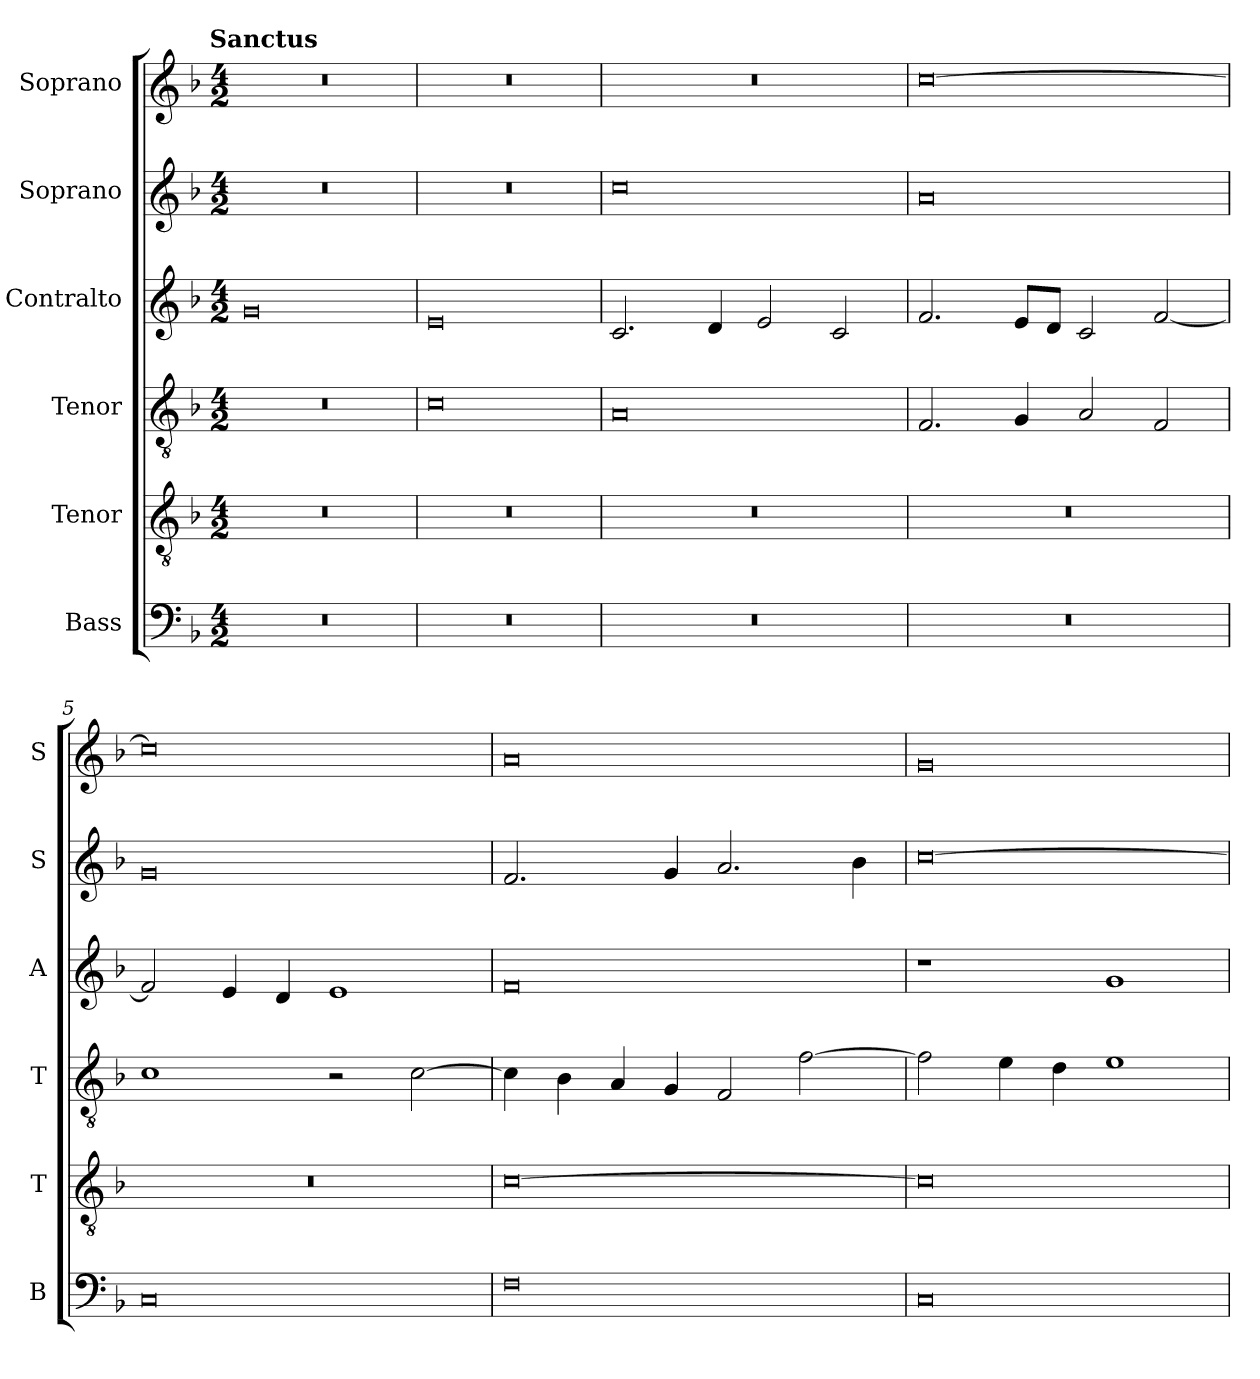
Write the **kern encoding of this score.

**kern	**kern	**kern	**kern	**kern	**kern
*part6	*part5	*part4	*part3	*part2	*part1
*staff6	*staff5	*staff4	*staff3	*staff2	*staff1
*I"Bass	*I"Tenor	*I"Tenor	*I"Contralto	*I"Soprano	*I"Soprano
*I'B	*I'T	*I'T	*I'A	*I'S	*I'S
*clefF4	*clefGv2	*clefGv2	*clefG2	*clefG2	*clefG2
*k[b-]	*k[b-]	*k[b-]	*k[b-]	*k[b-]	*k[b-]
!!LO:TX:omd:t=Sanctus
*M4/2	*M4/2	*M4/2	*M4/2	*M4/2	*M4/2
=1	=1	=1	=1	=1	=1
0r	0r	0r	0g	0r	0r
=2	=2	=2	=2	=2	=2
0r	0r	0c	0e	0r	0r
=3	=3	=3	=3	=3	=3
0r	0r	0A	2.c	0cc	0r
.	.	.	4d	.	.
.	.	.	2e	.	.
.	.	.	2c	.	.
=4	=4	=4	=4	=4	=4
0r	0r	2.F	2.f	0a	[0cc
.	.	4G	8e/L	.	.
.	.	.	8d/J	.	.
.	.	2A	2c	.	.
.	.	2F	[2f	.	.
=5	=5	=5	=5	=5	=5
0C	0r	1c	2f]	0g	0cc]
.	.	.	4e	.	.
.	.	.	4d	.	.
.	.	2r	1e	.	.
.	.	[2c	.	.	.
=6	=6	=6	=6	=6	=6
0F	[0c	4c]	0f	2.f	0a
.	.	4B-	.	.	.
.	.	4A	.	.	.
.	.	4G	.	4g	.
.	.	2F	.	2.a	.
.	.	[2f	.	.	.
.	.	.	.	4b-	.
=7	=7	=7	=7	=7	=7
0C	0c]	2f]	1r	[0cc	0g
.	.	4e	.	.	.
.	.	4d	.	.	.
.	.	1e	1g	.	.
=	=	=	=	=	=
*-	*-	*-	*-	*-	*-
